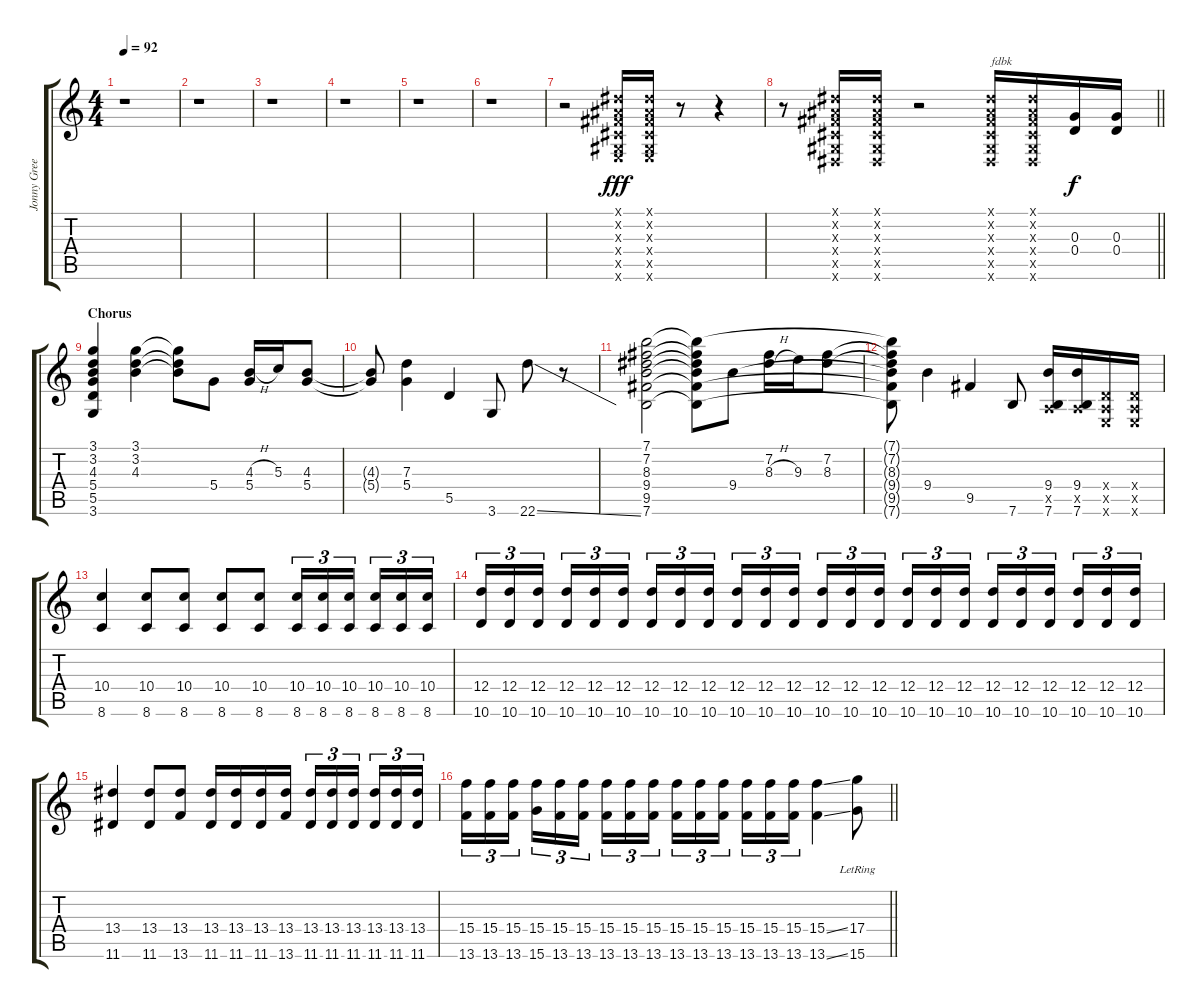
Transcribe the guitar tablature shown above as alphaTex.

\track ("Jonny Greenwood-Solo Guitar" "Jonny Gree") {instrument distortionguitar}
\staff {score tabs}
\tuning (E4 B3 G3 D3 A2 E2) {hide}
\ts (4 4)
\tempo 92
\clef g2
\ks c
r.1{dy fff} |
r.1 |
r.1 |
r.1 |
r.1 |
r.1 |
r.2 (-1.1{x} -1.2{x} -1.3{x} -1.4{x} -1.5{x} 0.6{x}).16 (-1.1{x} -1.2{x} -1.3{x} -1.4{x} -1.5{x} 0.6{x}).16 r.8 r.4 |
\barLineRight lightlight
r.8 (-1.1{x} -1.2{x} -1.3{x} -1.4{x} -1.5{x} -1.6{x}).16 (-1.1{x} -1.2{x} -1.3{x} -1.4{x} -1.5{x} -1.6{x}).16 r.2 (-1.1{x} -1.2{x} -1.3{x} -1.4{x} -1.5{x} -1.6{x}).16{txt "fdbk"} (-1.1{x} -1.2{x} -1.3{x} -1.4{x} -1.5{x} -1.6{x}).16 (0.3 0.4).16{dy f} (0.3 0.4).16 |
\section ("" "Chorus")
(3.1 3.2 4.3 5.4 5.5 3.6).4 (3.1 3.2 4.3).4 (3.1{t} 3.2{t} 4.3{t}).8 5.4.8 (4.3{h} 5.4).16 5.3.16 (4.3 5.4).8 |
(4.3{t} 5.4{t}).8 (7.3 5.4).4 5.5.4 3.6.8 22.6{ss}.8 r.8 |
(7.1 7.2 8.3 9.4 9.5 7.6).2 (7.1{t} 7.2{t} 8.3{t} 9.4{t} 9.5{t} 7.6{t}).8 9.4.8 (7.2 8.3{h}).16 9.3.16 (7.2 8.3).8 |
(7.1{t} 7.2{t} 8.3{t} 9.4{t} 9.5{t} 7.6{t}).8 9.4.4 9.5.4 7.6.8 (9.4 0.5{x} 7.6).16 (9.4 0.5{x} 7.6).16 (0.4{x} 0.5{x} 0.6{x}).16 (0.4{x} 0.5{x} 0.6{x}).16 |
(10.4 8.6).4 (10.4 8.6).8 (10.4 8.6).8 (10.4 8.6).8 (10.4 8.6).8 (10.4 8.6).16{tu (3 2)} (10.4 8.6).16{tu (3 2)} (10.4 8.6).16{tu (3 2) beam splitsecondary} (10.4 8.6).16{tu (3 2)} (10.4 8.6).16{tu (3 2)} (10.4 8.6).16{tu (3 2)} |
(12.4 10.6).16{tu (3 2)} (12.4 10.6).16{tu (3 2)} (12.4 10.6).16{tu (3 2) beam splitsecondary} (12.4 10.6).16{tu (3 2)} (12.4 10.6).16{tu (3 2)} (12.4 10.6).16{tu (3 2)} (12.4 10.6).16{tu (3 2)} (12.4 10.6).16{tu (3 2)} (12.4 10.6).16{tu (3 2) beam splitsecondary} (12.4 10.6).16{tu (3 2)} (12.4 10.6).16{tu (3 2)} (12.4 10.6).16{tu (3 2)} (12.4 10.6).16{tu (3 2)} (12.4 10.6).16{tu (3 2)} (12.4 10.6).16{tu (3 2) beam splitsecondary} (12.4 10.6).16{tu (3 2)} (12.4 10.6).16{tu (3 2)} (12.4 10.6).16{tu (3 2)} (12.4 10.6).16{tu (3 2)} (12.4 10.6).16{tu (3 2)} (12.4 10.6).16{tu (3 2) beam splitsecondary} (12.4 10.6).16{tu (3 2)} (12.4 10.6).16{tu (3 2)} (12.4 10.6).16{tu (3 2)} |
(13.4 11.6).4 (13.4 11.6).8 (13.4 13.6).8 (13.4 11.6).16 (13.4 11.6).16 (13.4 11.6).16 (13.4 13.6).16 (13.4 11.6).16{tu (3 2)} (13.4 11.6).16{tu (3 2)} (13.4 11.6).16{tu (3 2) beam splitsecondary} (13.4 11.6).16{tu (3 2)} (13.4 11.6).16{tu (3 2)} (13.4 11.6).16{tu (3 2)} |
\barLineRight lightlight
(15.4 13.6).16{tu (3 2)} (15.4 13.6).16{tu (3 2)} (15.4 13.6).16{tu (3 2) beam splitsecondary} (15.4 15.6).16{tu (3 2)} (15.4 13.6).16{tu (3 2)} (15.4 13.6).16{tu (3 2)} (15.4 13.6).16{tu (3 2)} (15.4 13.6).16{tu (3 2)} (15.4 13.6).16{tu (3 2) beam splitsecondary} (15.4 13.6).16{tu (3 2)} (15.4 13.6).16{tu (3 2)} (15.4 13.6).16{tu (3 2)} (15.4 13.6).16{tu (3 2)} (15.4 13.6).16{tu (3 2)} (15.4 13.6).16{tu (3 2)} (15.4{ss} 13.6{ss}).4 (17.4{lr} 15.6{lr}).8
